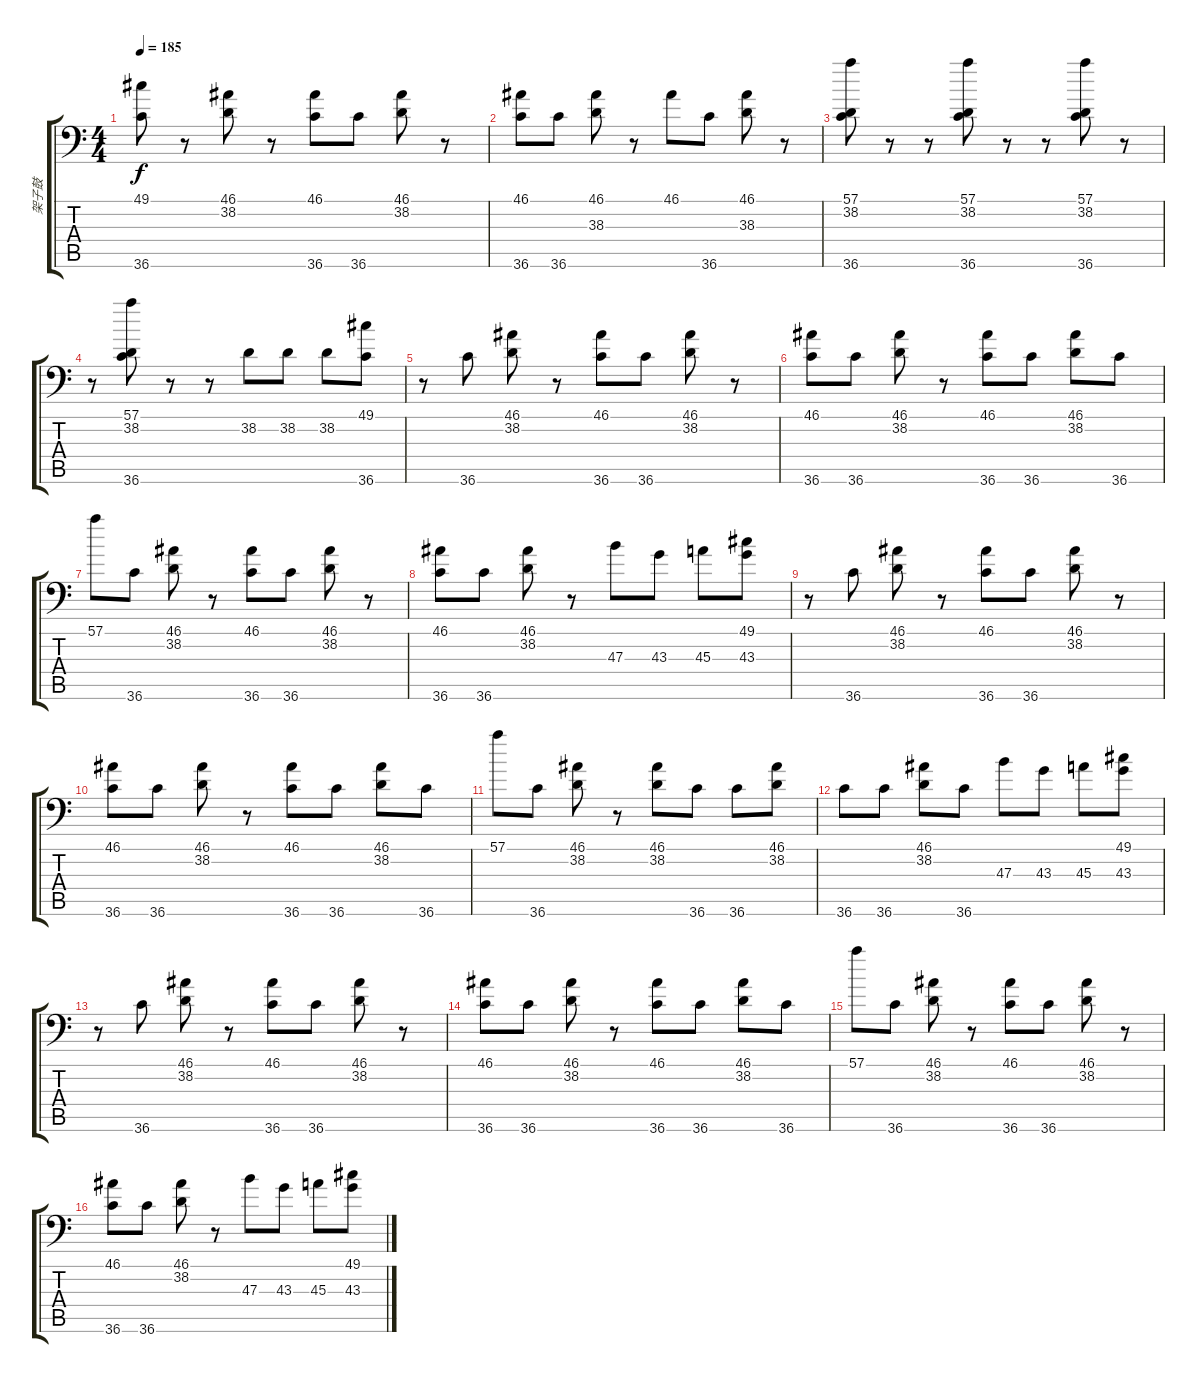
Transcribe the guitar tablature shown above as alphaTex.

\track ("架子鼓" "架子鼓") {instrument acousticgrandpiano}
\staff {score tabs}
\tuning (C-1 C-1 C-1 C-1 C-1 C-1) {hide}
\ts (4 4)
\tempo 185
\clef f4
\ks c
(49.1 36.6).8{dy f} r.8 (46.1 38.2).8 r.8 (46.1 36.6).8 36.6.8 (46.1 38.2).8 r.8 |
(46.1 36.6).8 36.6.8 (46.1 38.3).8 r.8 46.1.8 36.6.8 (46.1 38.3).8 r.8 |
(57.1 38.2 36.6).8 r.8 r.8 (57.1 38.2 36.6).8 r.8 r.8 (57.1 38.2 36.6).8 r.8 |
r.8 (57.1 38.2 36.6).8 r.8 r.8 38.2.8 38.2.8 38.2.8 (49.1 36.6).8 |
r.8 36.6.8 (46.1 38.2).8 r.8 (46.1 36.6).8 36.6.8 (46.1 38.2).8 r.8 |
(46.1 36.6).8 36.6.8 (46.1 38.2).8 r.8 (46.1 36.6).8 36.6.8 (46.1 38.2).8 36.6.8 |
57.1.8 36.6.8 (46.1 38.2).8 r.8 (46.1 36.6).8 36.6.8 (46.1 38.2).8 r.8 |
(46.1 36.6).8 36.6.8 (46.1 38.2).8 r.8 47.3.8 43.3.8 45.3.8 (49.1 43.3).8 |
r.8 36.6.8 (46.1 38.2).8 r.8 (46.1 36.6).8 36.6.8 (46.1 38.2).8 r.8 |
(46.1 36.6).8 36.6.8 (46.1 38.2).8 r.8 (46.1 36.6).8 36.6.8 (46.1 38.2).8 36.6.8 |
57.1.8 36.6.8 (46.1 38.2).8 r.8 (46.1 38.2).8 36.6.8 36.6.8 (46.1 38.2).8 |
36.6.8 36.6.8 (46.1 38.2).8 36.6.8 47.3.8 43.3.8 45.3.8 (49.1 43.3).8 |
r.8 36.6.8 (46.1 38.2).8 r.8 (46.1 36.6).8 36.6.8 (46.1 38.2).8 r.8 |
(46.1 36.6).8 36.6.8 (46.1 38.2).8 r.8 (46.1 36.6).8 36.6.8 (46.1 38.2).8 36.6.8 |
57.1.8 36.6.8 (46.1 38.2).8 r.8 (46.1 36.6).8 36.6.8 (46.1 38.2).8 r.8 |
(46.1 36.6).8 36.6.8 (46.1 38.2).8 r.8 47.3.8 43.3.8 45.3.8 (49.1 43.3).8
